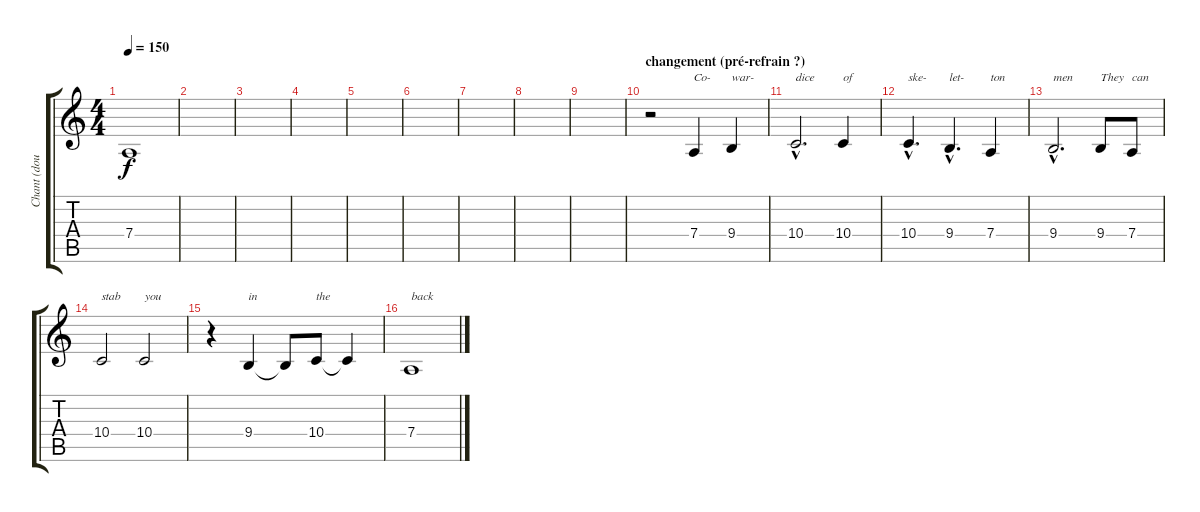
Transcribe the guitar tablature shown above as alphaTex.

\track ("Chant (doublage)" "Chant (dou") {instrument viola}
\staff {score tabs}
\tuning (E4 B3 G3 D3 A2 E2) {hide}
\ts (4 4)
\tempo 150
\clef g2
\ks c
7.4{t}.1{dy f} |
|
|
|
|
|
|
|
|
\section ("" "changement (pré-refrain ?)")
r.2 7.4.4{txt "Co-"} 9.4.4{txt "war-"} |
10.4{hac}.2{d txt "dice"} 10.4.4{txt "of"} |
10.4{hac}.4{d txt "ske-"} 9.4{hac}.4{d txt "let-"} 7.4.4{txt "ton"} |
9.4{hac}.2{d txt "men"} 9.4.8{txt "They"} 7.4.8{txt "can"} |
10.4.2{txt "stab"} 10.4.2{txt "you"} |
r.4 9.4.4{txt "in"} 9.4{t}.8 10.4.8{txt "the"} 10.4{t}.4 |
7.4.1{txt "back"}
